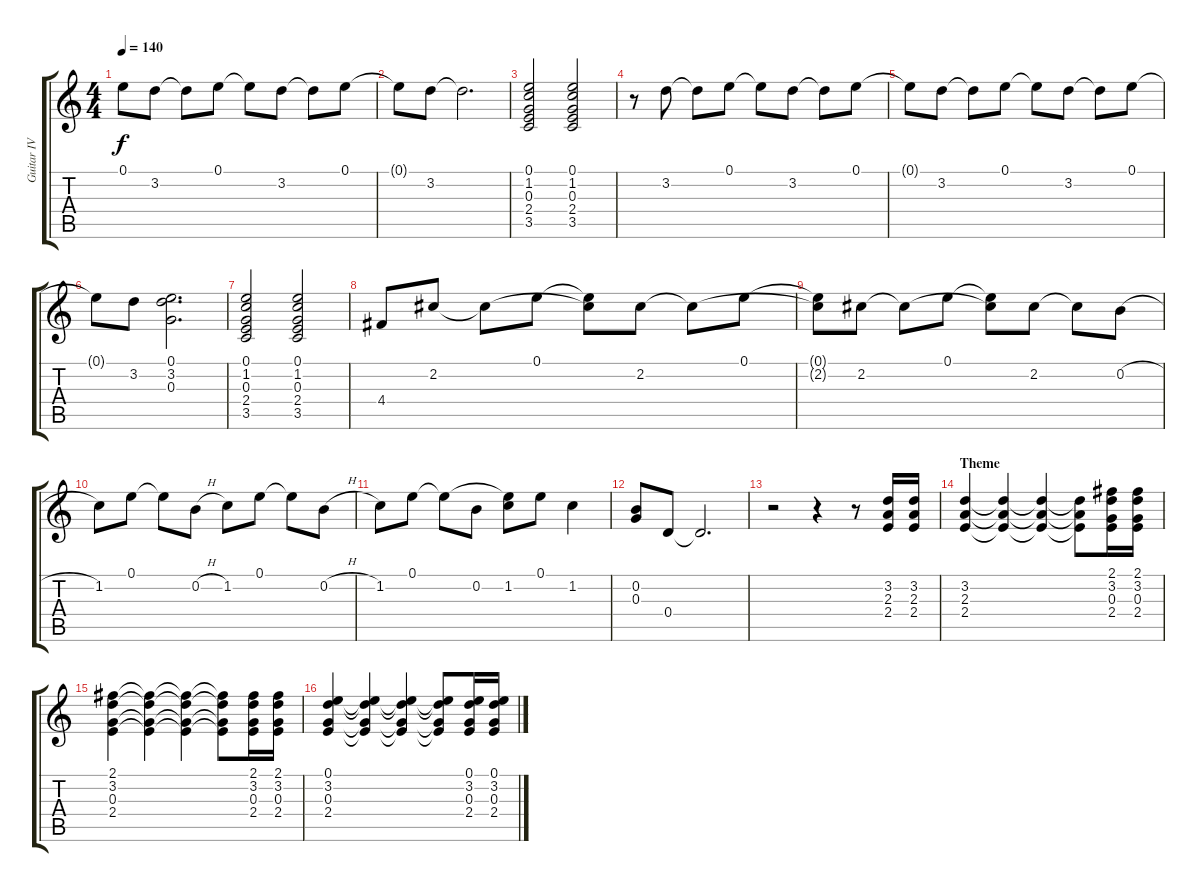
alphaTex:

\track ("Guitar IV (12-string)" "Guitar IV ") {instrument overdrivenguitar}
\staff {score tabs}
\tuning (E4 B3 G3 D3 A2 E2) {hide}
\ts (4 4)
\tempo 140
\clef g2
\ks c
0.1{t}.8{dy f} 3.2.8 3.2{t}.8 0.1.8 0.1{t}.8 3.2.8 3.2{t}.8 0.1.8 |
0.1{t}.8 3.2.8 3.2{t}.2{d} |
(0.1 1.2 0.3 2.4 3.5).2 (0.1 1.2 0.3 2.4 3.5).2 |
r.8 3.2.8 3.2{t}.8 0.1.8 0.1{t}.8 3.2.8 3.2{t}.8 0.1.8 |
0.1{t}.8 3.2.8 3.2{t}.8 0.1.8 0.1{t}.8 3.2.8 3.2{t}.8 0.1.8 |
0.1{t}.8 3.2.8 (0.1 3.2 0.3).2{d} |
(0.1 1.2 0.3 2.4 3.5).2 (0.1 1.2 0.3 2.4 3.5).2 |
4.4.8 2.2.8 2.2{t}.8 0.1.8 (0.1{t} 2.2{t}).8 2.2.8 2.2{t}.8 0.1.8 |
(0.1{t} 2.2{t}).8 2.2.8 2.2{t}.8 0.1.8 (0.1{t} 2.2{t}).8 2.2.8 2.2{t}.8 0.2{h}.8 |
1.2.8 0.1.8 0.1{t}.8 0.2{h}.8 1.2.8 0.1.8 0.1{t}.8 0.2{h}.8 |
1.2.8 0.1.8 0.1{t}.8 0.2.8 (0.1{t} 1.2).8 0.1.8 1.2.4 |
(0.2 0.3).8 0.4.8 0.4{t}.2{d} |
r.2 r.4 r.8 (3.2 2.3 2.4).16 (3.2 2.3 2.4).16 |
\section ("" "Theme")
(3.2 2.3 2.4).4 (3.2{t} 2.3{t} 2.4{t}).4 (3.2{t} 2.3{t} 2.4{t}).4 (3.2{t} 2.3{t} 2.4{t}).8 (2.1 3.2 0.3 2.4).16 (2.1 3.2 0.3 2.4).16 |
(2.1 3.2 0.3 2.4).4 (2.1{t} 3.2{t} 0.3{t} 2.4{t}).4 (2.1{t} 3.2{t} 0.3{t} 2.4{t}).4 (2.1{t} 3.2{t} 0.3{t} 2.4{t}).8 (2.1 3.2 0.3 2.4).16 (2.1 3.2 0.3 2.4).16 |
(0.1 3.2 0.3 2.4).4 (0.1{t} 3.2{t} 0.3{t} 2.4{t}).4 (0.1{t} 3.2{t} 0.3{t} 2.4{t}).4 (0.1{t} 3.2{t} 0.3{t} 2.4{t}).8 (0.1 3.2 0.3 2.4).16 (0.1 3.2 0.3 2.4).16
